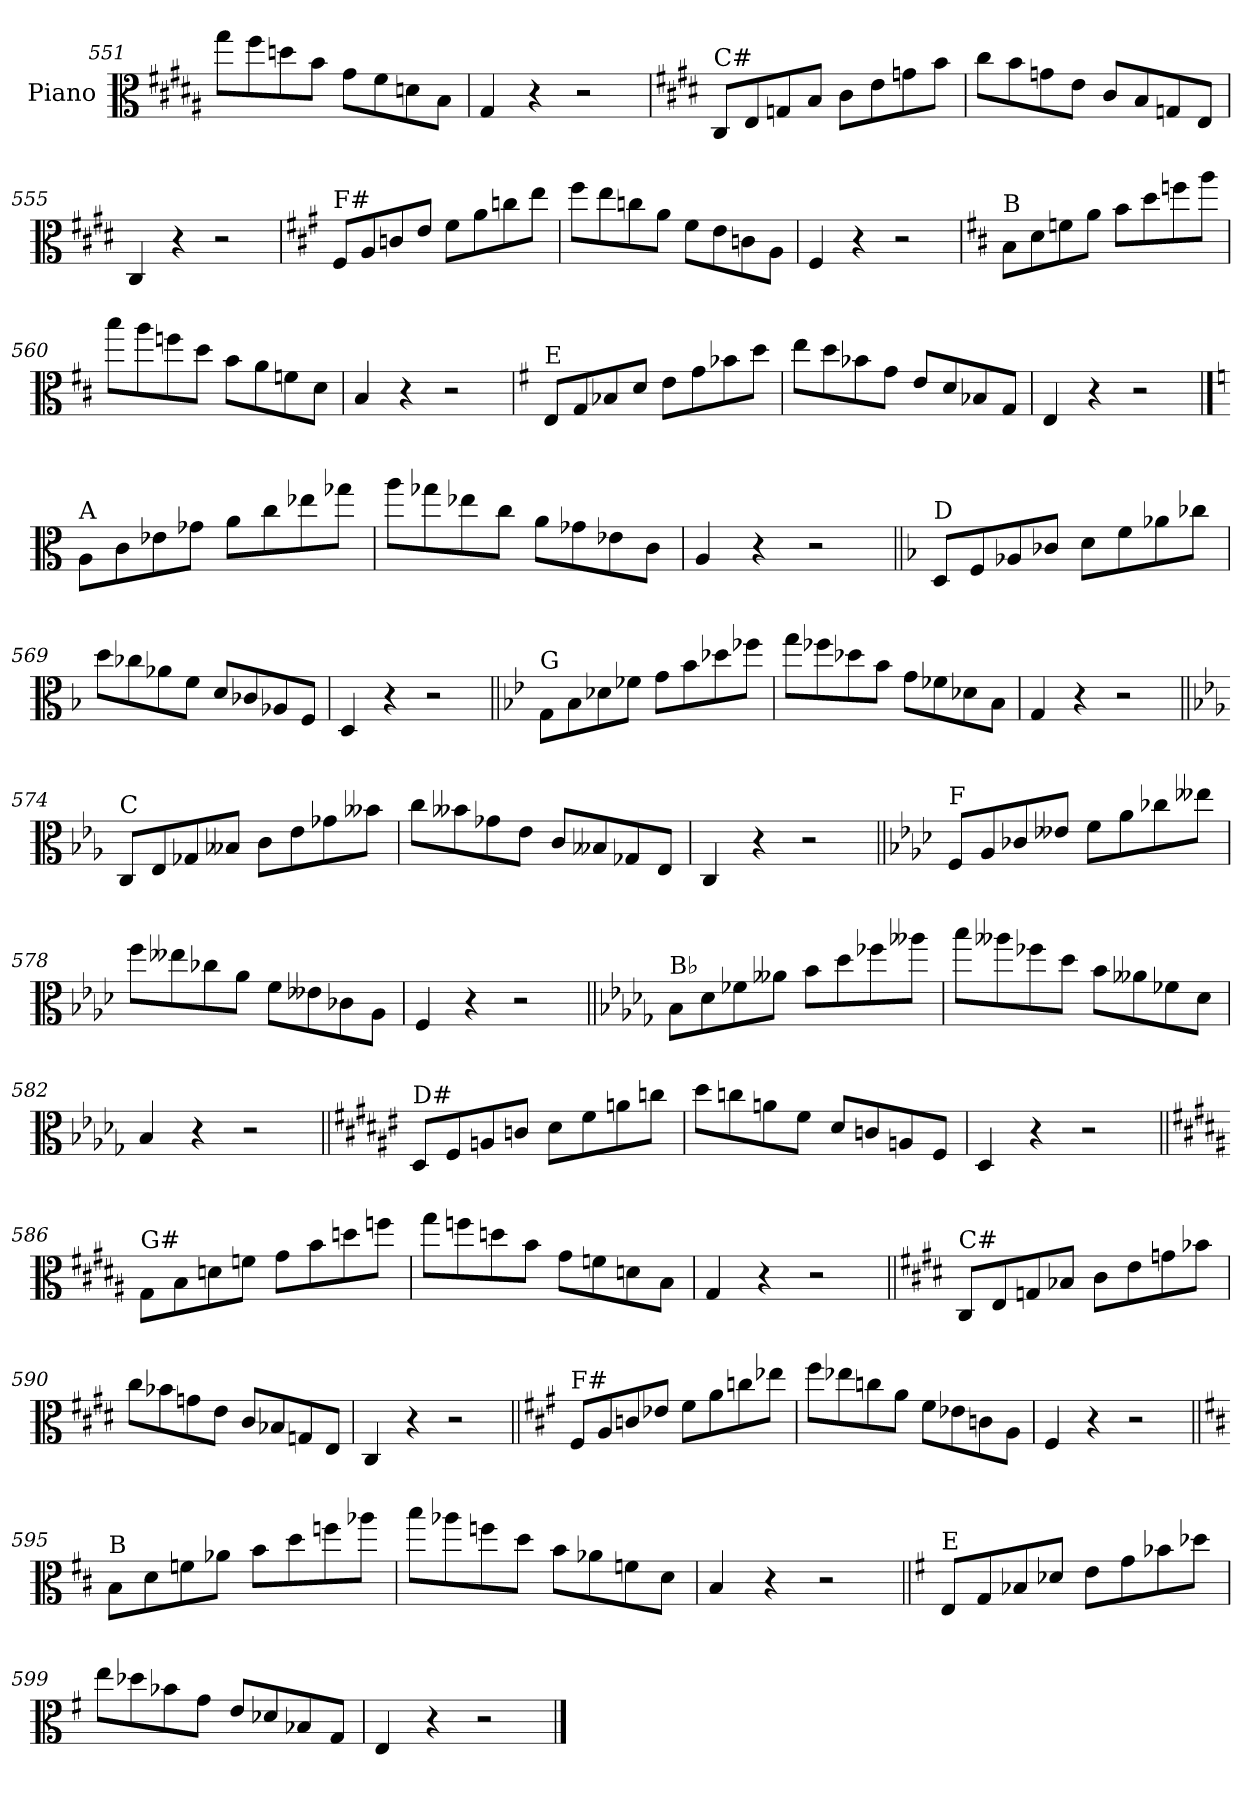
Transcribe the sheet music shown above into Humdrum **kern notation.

**kern
*part1
*staff1
*I"Piano
*I'Pno.
*clefC3
*k[f#c#g#d#a#]
=551
8gg#\L
8ff#\
8ddn\
8b\J
8g#\L
8f#\
8dn\
8B\J
=552
4G#/
4r
2r
!!LO:LB:g=z
=553
*k[f#c#g#d#]
!LO:TX:a:t=C#
8C#/L
8E/
8Gn/
8B/J
8c#\L
8e\
8gn\
8b\J
=554
8cc#\L
8b\
8gn\
8e\J
8c#/L
8B/
8Gn/
8E/J
=555
4C#/
4r
2r
=556
*k[f#c#g#]
!LO:TX:a:t=F#
8F#/L
8A/
8cn/
8e/J
8f#\L
8a\
8ccn\
8ee\J
=557
8ff#\L
8ee\
8ccn\
8a\J
8f#\L
8e\
8cn\
8A\J
=558
4F#/
4r
2r
!!LO:LB:g=z
=559
*k[f#c#]
!LO:TX:a:t=B
8B\L
8d\
8fn\
8a\J
8b\L
8dd\
8ffn\
8aa\J
=560
8bb\L
8aa\
8ffn\
8dd\J
8b\L
8a\
8fn\
8d\J
=561
4B/
4r
2r
=562
*k[f#]
!LO:TX:a:t=E
8E/L
8G/
8B-X/
8d/J
8e\L
8g\
8b-X\
8dd\J
=563
8ee\L
8dd\
8b-X\
8g\J
8e/L
8d/
8B-X/
8G/J
=564
4E/
4r
2r
!!LO:PB:g=z
==565
*k[]
!LO:TX:a:t=A
8A\L
8c\
8e-X\
8g-X\J
8a\L
8cc\
8ee-X\
8gg-X\J
=566
8aa\L
8gg-X\
8ee-X\
8cc\J
8a\L
8g-X\
8e-X\
8c\J
=567
4A/
4r
2r
=568||
*k[b-]
!LO:TX:a:t=D
8D/L
8F/
8A-X/
8c-X/J
8d\L
8f\
8a-X\
8cc-X\J
=569
8dd\L
8cc-X\
8a-X\
8f\J
8d/L
8c-X/
8A-X/
8F/J
=570
4D/
4r
2r
!!LO:LB:g=z
=571||
*k[b-e-]
!LO:TX:a:t=G
8G\L
8B-\
8d-X\
8f-X\J
8g\L
8b-\
8dd-X\
8ff-X\J
=572
8gg\L
8ff-X\
8dd-X\
8b-\J
8g\L
8f-X\
8d-X\
8B-\J
=573
4G/
4r
2r
=574||
*k[b-e-a-]
!LO:TX:a:t=C
8C/L
8E-/
8G-X/
8B--X/J
8c\L
8e-\
8g-X\
8b--X\J
=575
8cc\L
8b--X\
8g-X\
8e-\J
8c/L
8B--X/
8G-X/
8E-/J
=576
4C/
4r
2r
!!LO:LB:g=z
=577||
*k[b-e-a-d-]
!LO:TX:a:t=F
8F/L
8A-/
8c-X/
8e--X/J
8f\L
8a-\
8cc-X\
8ee--X\J
=578
8ff\L
8ee--X\
8cc-X\
8a-\J
8f\L
8e--X\
8c-X\
8A-\J
=579
4F/
4r
2r
=580||
*k[b-e-a-d-g-]
!LO:TX:a:t=B♭
8B-\L
8d-\
8f-X\
8a--X\J
8b-\L
8dd-\
8ff-X\
8aa--X\J
=581
8bb-\L
8aa--X\
8ff-X\
8dd-\J
8b-\L
8a--X\
8f-X\
8d-\J
=582
4B-/
4r
2r
!!LO:LB:g=z
=583||
*k[f#c#g#d#a#e#]
!LO:TX:a:t=D#
8D#/L
8F#/
8An/
8cn/J
8d#\L
8f#\
8an\
8ccn\J
=584
8dd#\L
8ccn\
8an\
8f#\J
8d#/L
8cn/
8An/
8F#/J
=585
4D#/
4r
2r
=586||
*k[f#c#g#d#a#]
!LO:TX:a:t=G#
8G#\L
8B\
8dn\
8fn\J
8g#\L
8b\
8ddn\
8ffn\J
=587
8gg#\L
8ffn\
8ddn\
8b\J
8g#\L
8fn\
8dn\
8B\J
=588
4G#/
4r
2r
!!LO:LB:g=z
=589||
*k[f#c#g#d#]
!LO:TX:a:t=C#
8C#/L
8E/
8Gn/
8B-X/J
8c#\L
8e\
8gn\
8b-X\J
=590
8cc#\L
8b-X\
8gn\
8e\J
8c#/L
8B-X/
8Gn/
8E/J
=591
4C#/
4r
2r
=592||
*k[f#c#g#]
!LO:TX:a:t=F#
8F#/L
8A/
8cn/
8e-X/J
8f#\L
8a\
8ccn\
8ee-X\J
=593
8ff#\L
8ee-X\
8ccn\
8a\J
8f#\L
8e-X\
8cn\
8A\J
=594
4F#/
4r
2r
!!LO:LB:g=z
=595||
*k[f#c#]
!LO:TX:a:t=B
8B\L
8d\
8fn\
8a-X\J
8b\L
8dd\
8ffn\
8aa-X\J
=596
8bb\L
8aa-X\
8ffn\
8dd\J
8b\L
8a-X\
8fn\
8d\J
=597
4B/
4r
2r
=598||
*k[f#]
!LO:TX:a:t=E
8E/L
8G/
8B-X/
8d-X/J
8e\L
8g\
8b-X\
8dd-X\J
=599
8ee\L
8dd-X\
8b-X\
8g\J
8e/L
8d-X/
8B-X/
8G/J
=600
4E/
4r
2r
==
*-
